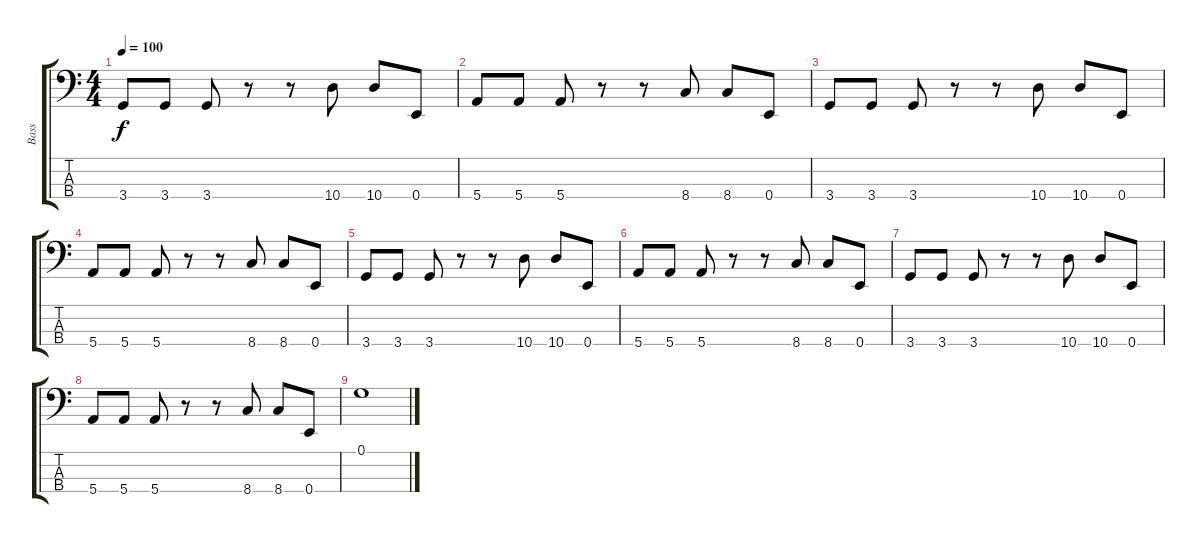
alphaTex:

\track ("Bass" "Bass") {instrument electricbassfinger}
\staff {score tabs}
\tuning (G2 D2 A1 E1) {hide}
\ts (4 4)
\tempo 100
\clef f4
\ks c
3.4.8{dy f} 3.4.8 3.4.8 r.8 r.8 10.4.8 10.4.8 0.4.8 |
5.4.8 5.4.8 5.4.8 r.8 r.8 8.4.8 8.4.8 0.4.8 |
3.4.8 3.4.8 3.4.8 r.8 r.8 10.4.8 10.4.8 0.4.8 |
5.4.8 5.4.8 5.4.8 r.8 r.8 8.4.8 8.4.8 0.4.8 |
3.4.8 3.4.8 3.4.8 r.8 r.8 10.4.8 10.4.8 0.4.8 |
5.4.8 5.4.8 5.4.8 r.8 r.8 8.4.8 8.4.8 0.4.8 |
3.4.8 3.4.8 3.4.8 r.8 r.8 10.4.8 10.4.8 0.4.8 |
5.4.8 5.4.8 5.4.8 r.8 r.8 8.4.8 8.4.8 0.4.8 |
0.1.1
